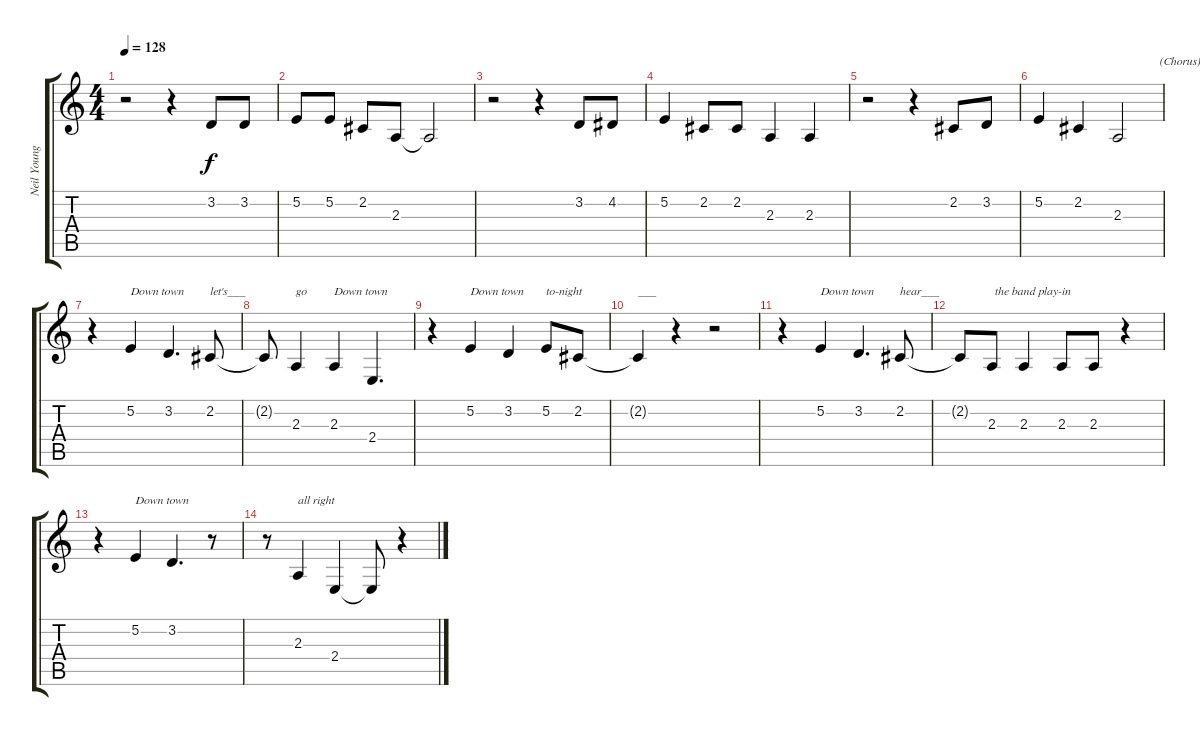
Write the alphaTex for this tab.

\track ("Neil Young Vocal" "Neil Young") {instrument oboe}
\staff {score tabs}
\tuning (E4 B3 G3 D3 A2 E2) {hide}
\ts (4 4)
\tempo 128
\clef g2
\ks c
r.2{dy f} r.4 3.2.8 3.2.8 |
5.2.8 5.2.8 2.2.8 2.3.8 2.3{t}.2 |
r.2 r.4 3.2.8 4.2.8 |
5.2.4 2.2.8 2.2.8 2.3.4 2.3.4 |
r.2 r.4 2.2.8 3.2.8 |
5.2.4 2.2.4 2.3.2{txt "              (Chorus)"} |
r.4 5.2.4{txt "Down town"} 3.2.4{d} 2.2.8{txt "let's___"} |
2.2{t}.8 2.3.4{txt "go"} 2.3.4{txt "Down town"} 2.4.4{d} |
r.4 5.2.4{txt "Down town"} 3.2.4 5.2.8{txt "to-night"} 2.2.8 |
2.2{t}.4{txt "___"} r.4 r.2 |
r.4 5.2.4{txt "Down town"} 3.2.4{d} 2.2.8{txt "hear___"} |
2.2{t}.8 2.3.8{txt " the band play-in"} 2.3.4 2.3.8 2.3.8 r.4 |
r.4 5.2.4{txt "Down town  "} 3.2.4{d} r.8 |
r.8 2.3.4{txt "all right"} 2.4.4 2.4{t}.8 r.4
